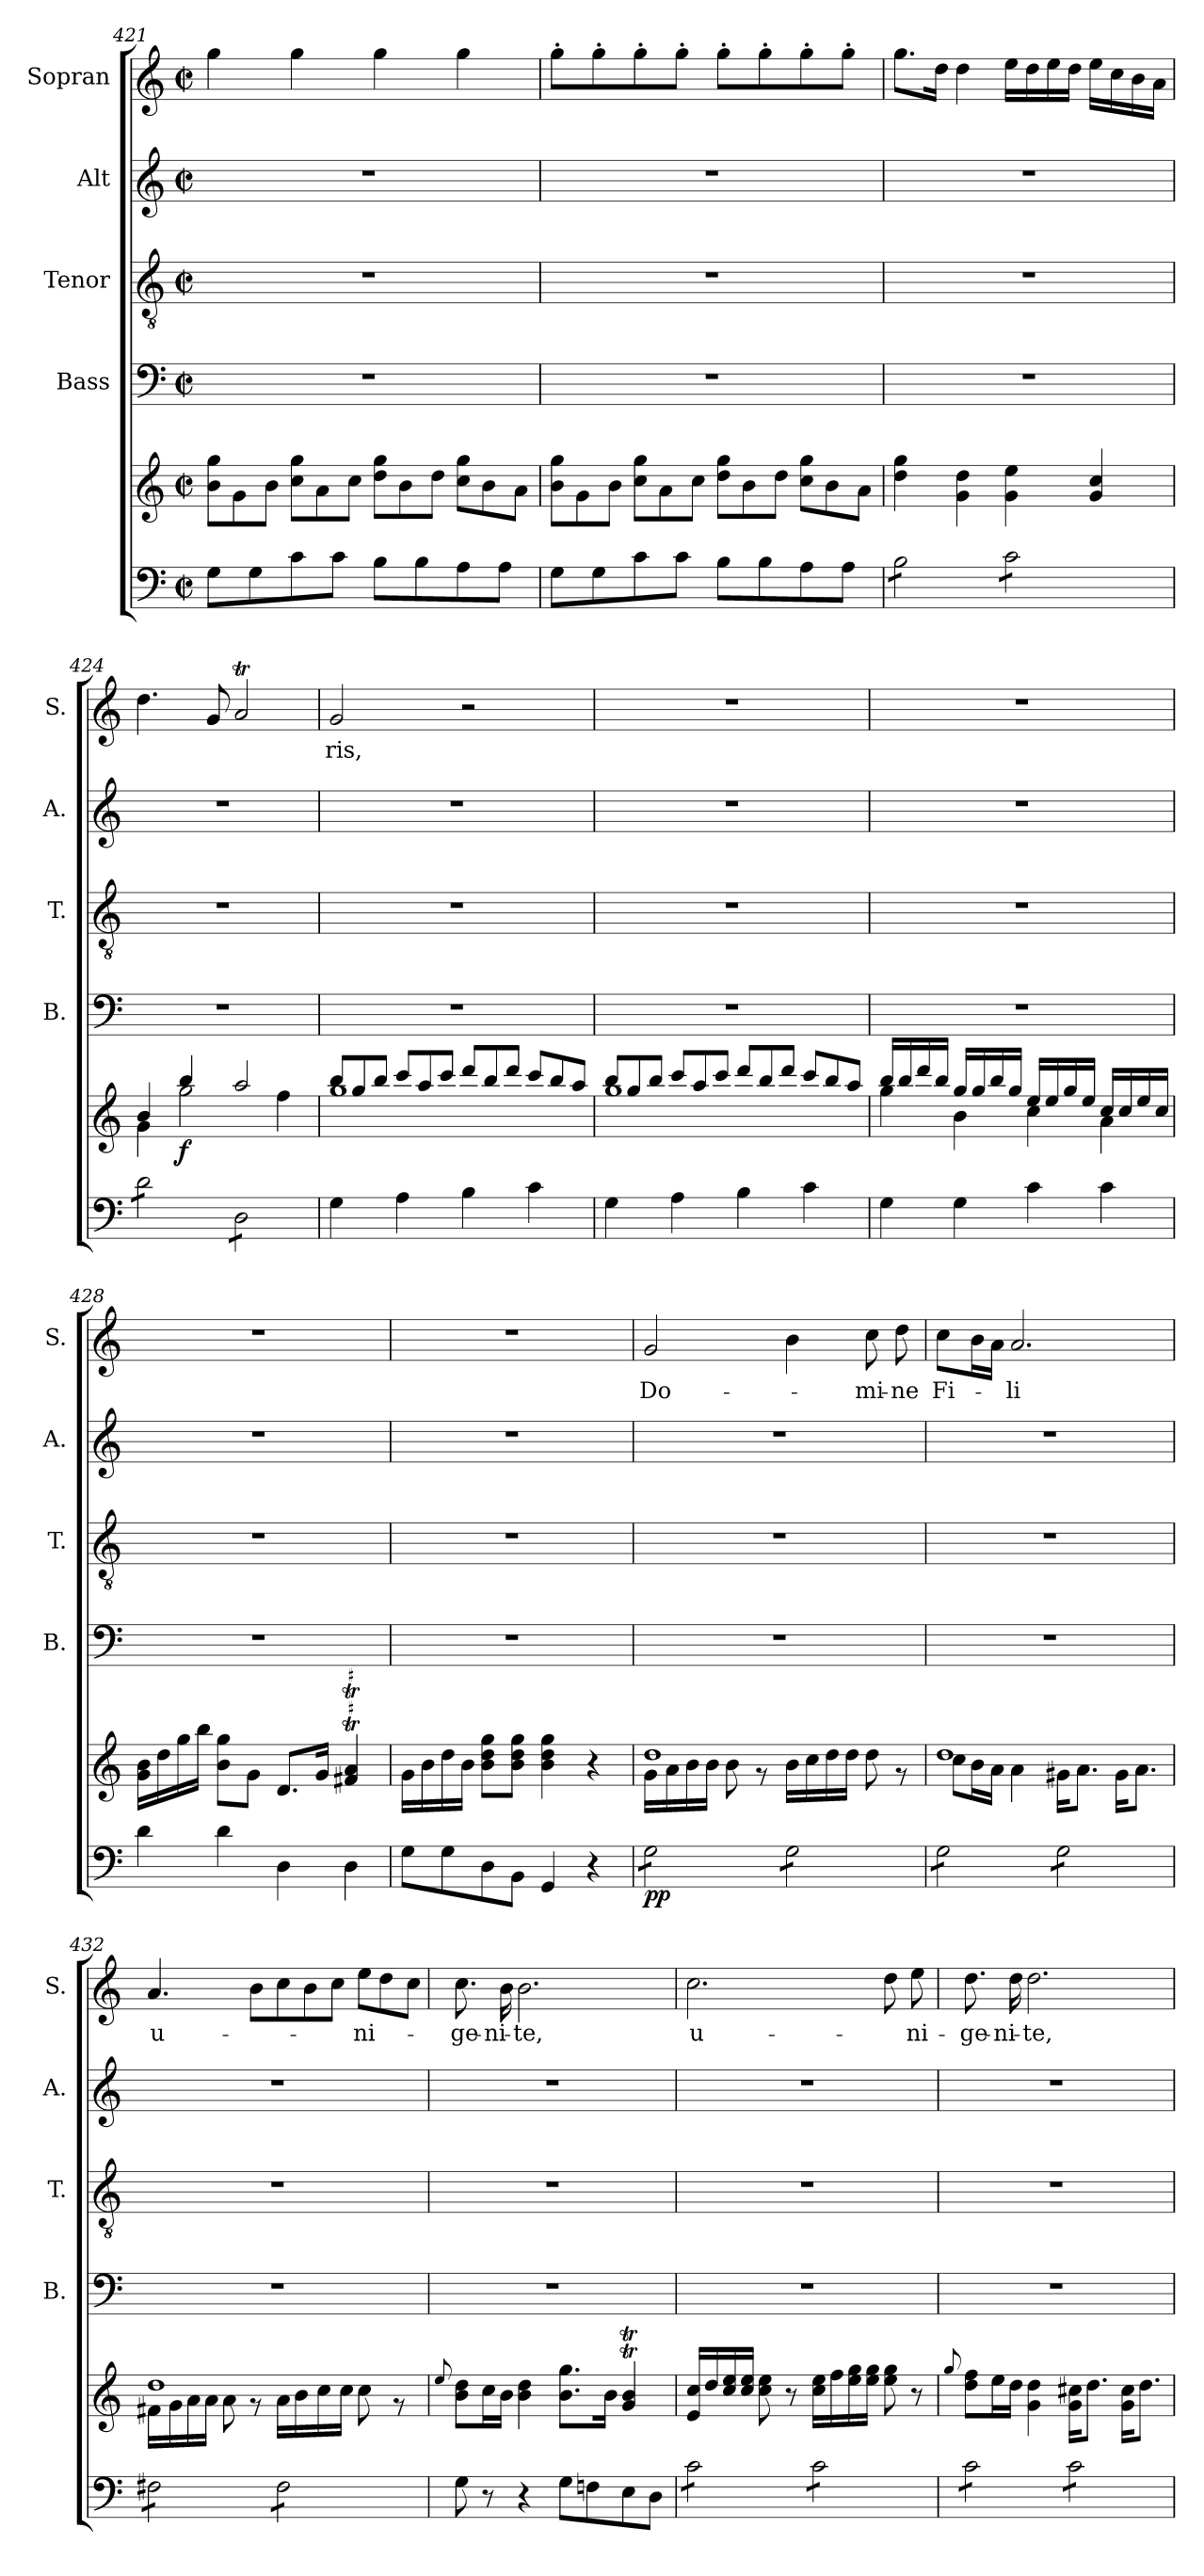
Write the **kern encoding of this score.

**kern	**kern	**dynam	**kern	**kern	**kern	**kern	**text
*part5	*part5	*part5	*part4	*part3	*part2	*part1	*part1
*staff6	*staff5	*staff5/6	*staff4	*staff3	*staff2	*staff1	*staff1
*	*	*	*I"Bass	*I"Tenor	*I"Alt	*I"Sopran	*
*	*	*	*I'B.	*I'T.	*I'A.	*I'S.	*
*clefF4	*clefG2	*	*clefF4	*clefGv2	*clefG2	*clefG2	*
*k[]	*k[]	*	*k[]	*k[]	*k[]	*k[]	*
*C:	*C:	*	*C:	*C:	*C:	*C:	*
*M2/2	*M2/2	*	*M2/2	*M2/2	*M2/2	*M2/2	*
*met(c|)	*met(c|)	*	*met(c|)	*met(c|)	*met(c|)	*met(c|)	*
*	*Xtuplet	*	*	*	*	*	*
=421	=421	=421	=421	=421	=421	=421	=421
8G\L	12b\ 12gg\L	.	1r	1r	1r	4gg\	.
.	12g\	.	.	.	.	.	.
8G\	.	.	.	.	.	.	.
.	12b\J	.	.	.	.	.	.
8c\	12cc\ 12gg\L	.	.	.	.	4gg\	.
.	12a\	.	.	.	.	.	.
8c\J	.	.	.	.	.	.	.
.	12cc\J	.	.	.	.	.	.
8B\L	12dd\ 12gg\L	.	.	.	.	4gg\	.
.	12b\	.	.	.	.	.	.
8B\	.	.	.	.	.	.	.
.	12dd\J	.	.	.	.	.	.
8A\	12cc\ 12gg\L	.	.	.	.	4gg\	.
.	12b\	.	.	.	.	.	.
8A\J	.	.	.	.	.	.	.
.	12a\J	.	.	.	.	.	.
=422	=422	=422	=422	=422	=422	=422	=422
8G\L	12b\ 12gg\L	.	1r	1r	1r	8gg'>\L	.
.	12g\	.	.	.	.	.	.
8G\	.	.	.	.	.	8gg'>\	.
.	12b\J	.	.	.	.	.	.
8c\	12cc\ 12gg\L	.	.	.	.	8gg'>\	.
.	12a\	.	.	.	.	.	.
8c\J	.	.	.	.	.	8gg'>\J	.
.	12cc\J	.	.	.	.	.	.
8B\L	12dd\ 12gg\L	.	.	.	.	8gg'>\L	.
.	12b\	.	.	.	.	.	.
8B\	.	.	.	.	.	8gg'>\	.
.	12dd\J	.	.	.	.	.	.
8A\	12cc\ 12gg\L	.	.	.	.	8gg'>\	.
.	12b\	.	.	.	.	.	.
8A\J	.	.	.	.	.	8gg'>\J	.
.	12a\J	.	.	.	.	.	.
!!LO:LB:g=z
=423	=423	=423	=423	=423	=423	=423	=423
*tremolo	*	*	*	*	*	*	*
8B\L	4dd\ 4gg\	.	1r	1r	1r	8.gg\L	.
8B\	.	.	.	.	.	.	.
.	.	.	.	.	.	16dd\Jk	.
8B\	4g\ 4dd\	.	.	.	.	4dd\	.
8B\J	.	.	.	.	.	.	.
8c\L	4g\ 4ee\	.	.	.	.	16ee\LL	.
.	.	.	.	.	.	16dd\	.
8c\	.	.	.	.	.	16ee\	.
.	.	.	.	.	.	16dd\JJ	.
8c\	4g/ 4cc/	.	.	.	.	16ee\LL	.
.	.	.	.	.	.	16cc\	.
8c\J	.	.	.	.	.	16b\	.
.	.	.	.	.	.	16a\JJ	.
=424	=424	=424	=424	=424	=424	=424	=424
*	*^	*	*	*	*	*	*
8d\L	4b/	4g\	.	1r	1r	1r	4.dd\	.
8d\	.	.	.	.	.	.	.	.
!	!	!	!LO:DY:b	!	!	!	!	!
8d\	4bb/	2gg\	f	.	.	.	.	.
8d\J	.	.	.	.	.	.	8g/	.
8D\L	2aa/	.	.	.	.	.	2aT/	.
8D\	.	.	.	.	.	.	.	.
8D\	.	4ff\	.	.	.	.	.	.
8D\J	.	.	.	.	.	.	.	.
*Xtremolo	*	*	*	*	*	*	*	*
=425	=425	=425	=425	=425	=425	=425	=425	=425
!	!	!	!	!	!	!	!	!LO:LY:b
4G\	12bb/L	1gg	.	1r	1r	1r	2g/	-ris,
.	12gg/	.	.	.	.	.	.	.
.	12bb/J	.	.	.	.	.	.	.
4A\	12ccc/L	.	.	.	.	.	.	.
.	12aa/	.	.	.	.	.	.	.
.	12ccc/J	.	.	.	.	.	.	.
4B\	12ddd/L	.	.	.	.	.	2r	.
.	12bb/	.	.	.	.	.	.	.
.	12ddd/J	.	.	.	.	.	.	.
4c\	12ccc/L	.	.	.	.	.	.	.
.	12bb/	.	.	.	.	.	.	.
.	12aa/J	.	.	.	.	.	.	.
=426	=426	=426	=426	=426	=426	=426	=426	=426
4G\	12bb/L	1gg	.	1r	1r	1r	1r	.
.	12gg/	.	.	.	.	.	.	.
.	12bb/J	.	.	.	.	.	.	.
4A\	12ccc/L	.	.	.	.	.	.	.
.	12aa/	.	.	.	.	.	.	.
.	12ccc/J	.	.	.	.	.	.	.
4B\	12ddd/L	.	.	.	.	.	.	.
.	12bb/	.	.	.	.	.	.	.
.	12ddd/J	.	.	.	.	.	.	.
4c\	12ccc/L	.	.	.	.	.	.	.
.	12bb/	.	.	.	.	.	.	.
.	12aa/J	.	.	.	.	.	.	.
!!LO:PB:g=z
=427	=427	=427	=427	=427	=427	=427	=427	=427
4G\	16bb/LL	4gg\	.	1r	1r	1r	1r	.
.	16bb/	.	.	.	.	.	.	.
.	16ddd/	.	.	.	.	.	.	.
.	16bb/JJ	.	.	.	.	.	.	.
4G\	16gg/LL	4b\	.	.	.	.	.	.
.	16gg/	.	.	.	.	.	.	.
.	16bb/	.	.	.	.	.	.	.
.	16gg/JJ	.	.	.	.	.	.	.
4c\	16ee/LL	4cc\	.	.	.	.	.	.
.	16ee/	.	.	.	.	.	.	.
.	16gg/	.	.	.	.	.	.	.
.	16ee/JJ	.	.	.	.	.	.	.
4c\	16cc/LL	4a\	.	.	.	.	.	.
.	16cc/	.	.	.	.	.	.	.
.	16ee/	.	.	.	.	.	.	.
.	16cc/JJ	.	.	.	.	.	.	.
*	*v	*v	*	*	*	*	*	*
=428	=428	=428	=428	=428	=428	=428	=428
4d\	16g\ 16b\LL	.	1r	1r	1r	1r	.
.	16dd\	.	.	.	.	.	.
.	16gg\	.	.	.	.	.	.
.	16bb\JJ	.	.	.	.	.	.
4d\	8b\ 8gg\L	.	.	.	.	.	.
.	8g\J	.	.	.	.	.	.
4D\	8.d/L	.	.	.	.	.	.
.	16g/Jk	.	.	.	.	.	.
4D\	4f#X/T 4a/T	.	.	.	.	.	.
=429	=429	=429	=429	=429	=429	=429	=429
8G\L	16g\LL	.	1r	1r	1r	1r	.
.	16b\	.	.	.	.	.	.
8G\	16dd\	.	.	.	.	.	.
.	16b\JJ	.	.	.	.	.	.
8D\	8b\ 8dd\ 8gg\L	.	.	.	.	.	.
8BB\J	8b\ 8dd\ 8gg\J	.	.	.	.	.	.
4GG/	4b\ 4dd\ 4gg\	.	.	.	.	.	.
4r	4r	.	.	.	.	.	.
=430	=430	=430	=430	=430	=430	=430	=430
*	*^	*	*	*	*	*	*
!	!	!	!LO:DY:b=2	!	!	!	!	!LO:LY:b
!	!	!	!LO:DY:n=1:b	!	!	!	!	!
*tremolo	*	*	*	*	*	*	*	*
8G\L	1dd	16g\LL	p p	1r	1r	1r	2g/	Do-
.	.	16a\	.	.	.	.	.	.
8G\	.	16b\	.	.	.	.	.	.
.	.	16b\JJ	.	.	.	.	.	.
8G\	.	8b\	.	.	.	.	.	.
8G\J	.	8r	.	.	.	.	.	.
8G\L	.	16b\LL	.	.	.	.	4b\	.
.	.	16cc\	.	.	.	.	.	.
8G\	.	16dd\	.	.	.	.	.	.
.	.	16dd\JJ	.	.	.	.	.	.
!	!	!	!	!	!	!	!	!LO:LY:b
8G\	.	8dd\	.	.	.	.	8cc\	-mi-
!	!	!	!	!	!	!	!	!LO:LY:b
8G\J	.	8r	.	.	.	.	8dd\	-ne
!!LO:LB:g=z
=431	=431	=431	=431	=431	=431	=431	=431	=431
!	!	!	!	!	!	!	!	!LO:LY:b
8G\L	1dd	8cc\L	.	1r	1r	1r	8cc\L	Fi-
8G\	.	16b\L	.	.	.	.	16b\L	.
.	.	16a\JJ	.	.	.	.	16a\JJ	.
!	!	!	!	!	!	!	!	!LO:LY:b
8G\	.	4a\	.	.	.	.	2.a/	-li
8G\J	.	.	.	.	.	.	.	.
8G\L	.	16g#X\KL	.	.	.	.	.	.
.	.	8.a\J	.	.	.	.	.	.
8G\	.	.	.	.	.	.	.	.
8G\	.	16g#\KL	.	.	.	.	.	.
.	.	8.a\J	.	.	.	.	.	.
8G\J	.	.	.	.	.	.	.	.
=432	=432	=432	=432	=432	=432	=432	=432	=432
!	!	!	!	!	!	!	!	!LO:LY:b
8F#X\L	1dd	16f#X\LL	.	1r	1r	1r	4.a/	u-
.	.	16g\	.	.	.	.	.	.
8F#X\	.	16a\	.	.	.	.	.	.
.	.	16a\JJ	.	.	.	.	.	.
8F#X\	.	8a\	.	.	.	.	.	.
8F#X\J	.	8r	.	.	.	.	8b\L	.
*	*	*	*	*	*	*	*Xtuplet	*
8F#\L	.	16a\LL	.	.	.	.	12cc\	.
.	.	16b\	.	.	.	.	.	.
.	.	.	.	.	.	.	12b\	.
8F#\	.	16cc\	.	.	.	.	.	.
.	.	.	.	.	.	.	12cc\J	.
.	.	16cc\JJ	.	.	.	.	.	.
!	!	!	!	!	!	!	!	!LO:LY:b
8F#\	.	8cc\	.	.	.	.	12ee\L	-ni-
.	.	.	.	.	.	.	12dd\	.
8F#\J	.	8r	.	.	.	.	.	.
*Xtremolo	*	*	*	*	*	*	*	*
.	.	.	.	.	.	.	12cc\J	.
*	*v	*v	*	*	*	*	*	*
=433	=433	=433	=433	=433	=433	=433	=433
.	8qqee/	.	.	.	.	.	.
!	!	!	!	!	!	!	!LO:LY:b
8G\	8b\ 8dd\L	.	1r	1r	1r	8.cc\	-ge-
8r	16cc\L	.	.	.	.	.	.
!	!	!	!	!	!	!	!LO:LY:b
.	16b\JJ	.	.	.	.	16b\	-ni-
!	!	!	!	!	!	!	!LO:LY:b
4r	4b\ 4dd\	.	.	.	.	2.b\	-te,
8G\L	8.b\ 8.gg\L	.	.	.	.	.	.
8Fn\	.	.	.	.	.	.	.
.	16b\Jk	.	.	.	.	.	.
8E\	4g/T 4b/T	.	.	.	.	.	.
8D\J	.	.	.	.	.	.	.
=434	=434	=434	=434	=434	=434	=434	=434
!	!	!	!	!	!	!	!LO:LY:b
*tremolo	*	*	*	*	*	*	*
8c\L	16e/ 16cc/LL	.	1r	1r	1r	2.cc\	u-
.	16dd/	.	.	.	.	.	.
8c\	16cc/ 16ee/	.	.	.	.	.	.
.	16cc/ 16ee/JJ	.	.	.	.	.	.
8c\	8cc\ 8ee\	.	.	.	.	.	.
8c\J	8r	.	.	.	.	.	.
8c\L	16cc\ 16ee\LL	.	.	.	.	.	.
.	16ff\	.	.	.	.	.	.
8c\	16ee\ 16gg\	.	.	.	.	.	.
.	16ee\ 16gg\JJ	.	.	.	.	.	.
8c\	8ee\ 8gg\	.	.	.	.	8dd\	.
!	!	!	!	!	!	!	!LO:LY:b
8c\J	8r	.	.	.	.	8ee\	-ni-
!!LO:PB:g=z
=435	=435	=435	=435	=435	=435	=435	=435
.	8qqgg/	.	.	.	.	.	.
!	!	!	!	!	!	!	!LO:LY:b
8c\L	8dd\ 8ff\L	.	1r	1r	1r	8.dd\	-ge-
8c\	16ee\L	.	.	.	.	.	.
!	!	!	!	!	!	!	!LO:LY:b
.	16dd\JJ	.	.	.	.	16dd\	-ni-
!	!	!	!	!	!	!	!LO:LY:b
8c\	4g\ 4dd\	.	.	.	.	2.dd\	-te,
8c\J	.	.	.	.	.	.	.
8c\L	16g\ 16cc#X\KL	.	.	.	.	.	.
.	8.dd\J	.	.	.	.	.	.
8c\	.	.	.	.	.	.	.
8c\	16g\ 16cc#\KL	.	.	.	.	.	.
.	8.dd\J	.	.	.	.	.	.
8c\J	.	.	.	.	.	.	.
*Xtremolo	*	*	*	*	*	*	*
=	=	=	=	=	=	=	=
*-	*-	*-	*-	*-	*-	*-	*-
